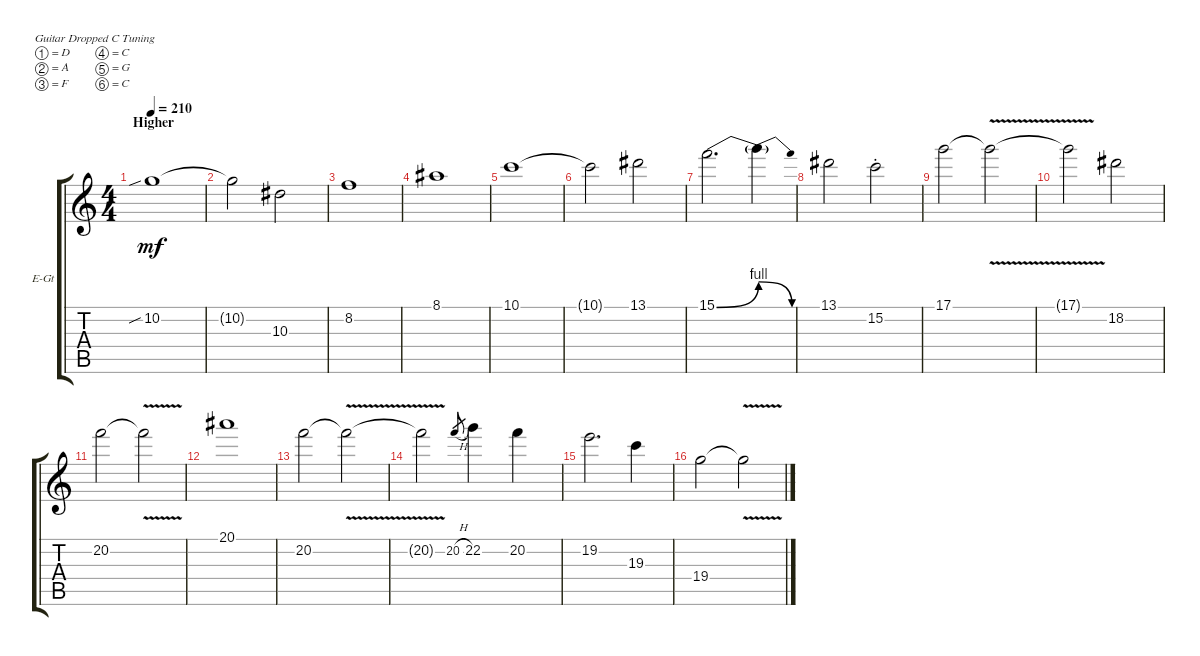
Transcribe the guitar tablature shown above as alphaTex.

\defaultSystemsLayout 4
\bracketExtendMode groupsimilarinstruments
\firstSystemTrackNameOrientation horizontal
\otherSystemsTrackNameOrientation horizontal
\track ("Third Guitar" "E-Gt") {instrument distortionguitar}
\staff {score tabs}
\tuning (D4 A3 F3 C3 G2 C2)
\ts (4 4)
\section ("" "Higher")
\tempo 210
\clef g2
\ks c
10.2{sib}.1{dy mf} |
10.2{t}.2 10.3.2 |
8.2.1 |
8.1.1 |
10.1.1 |
10.1{t}.2 13.1.2 |
15.1{be (bend 0 0 15 4)}.2{d} 15.1{be (release 0 4 15 0) t}.4 |
13.1.2 15.2{st}.2 |
17.1.2 17.1{v t}.2 |
17.1{v t}.2 18.2.2 |
20.2.2 20.2{v t}.2 |
20.1.1 |
20.2.2 20.2{v t}.2 |
20.2{t}.2 20.2{h}.8{gr} 22.2.4 20.2.4 |
19.2.2{d} 19.3.4 |
19.4.2 19.4{v t}.2
